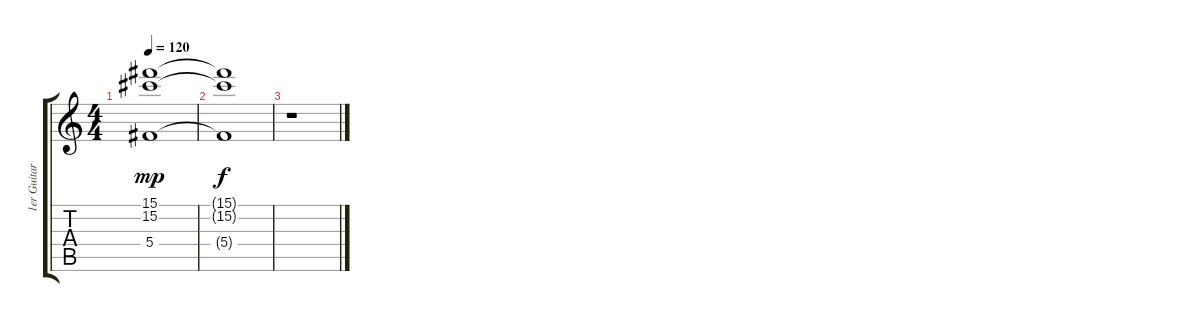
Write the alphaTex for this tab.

\track ("1er Guitarra Acustica" "1er Guitar") {instrument acousticguitarnylon}
\staff {score tabs}
\tuning (Eb4 Bb3 Gb3 Db3 Ab2 Eb2) {hide}
\ts (4 4)
\tempo 120
\clef g2
\ks c
(15.1 15.2 5.4).1{dy mp instrument brasssection} |
(15.1{t} 15.2{t} 5.4{t}).1{dy f} |
r.1
